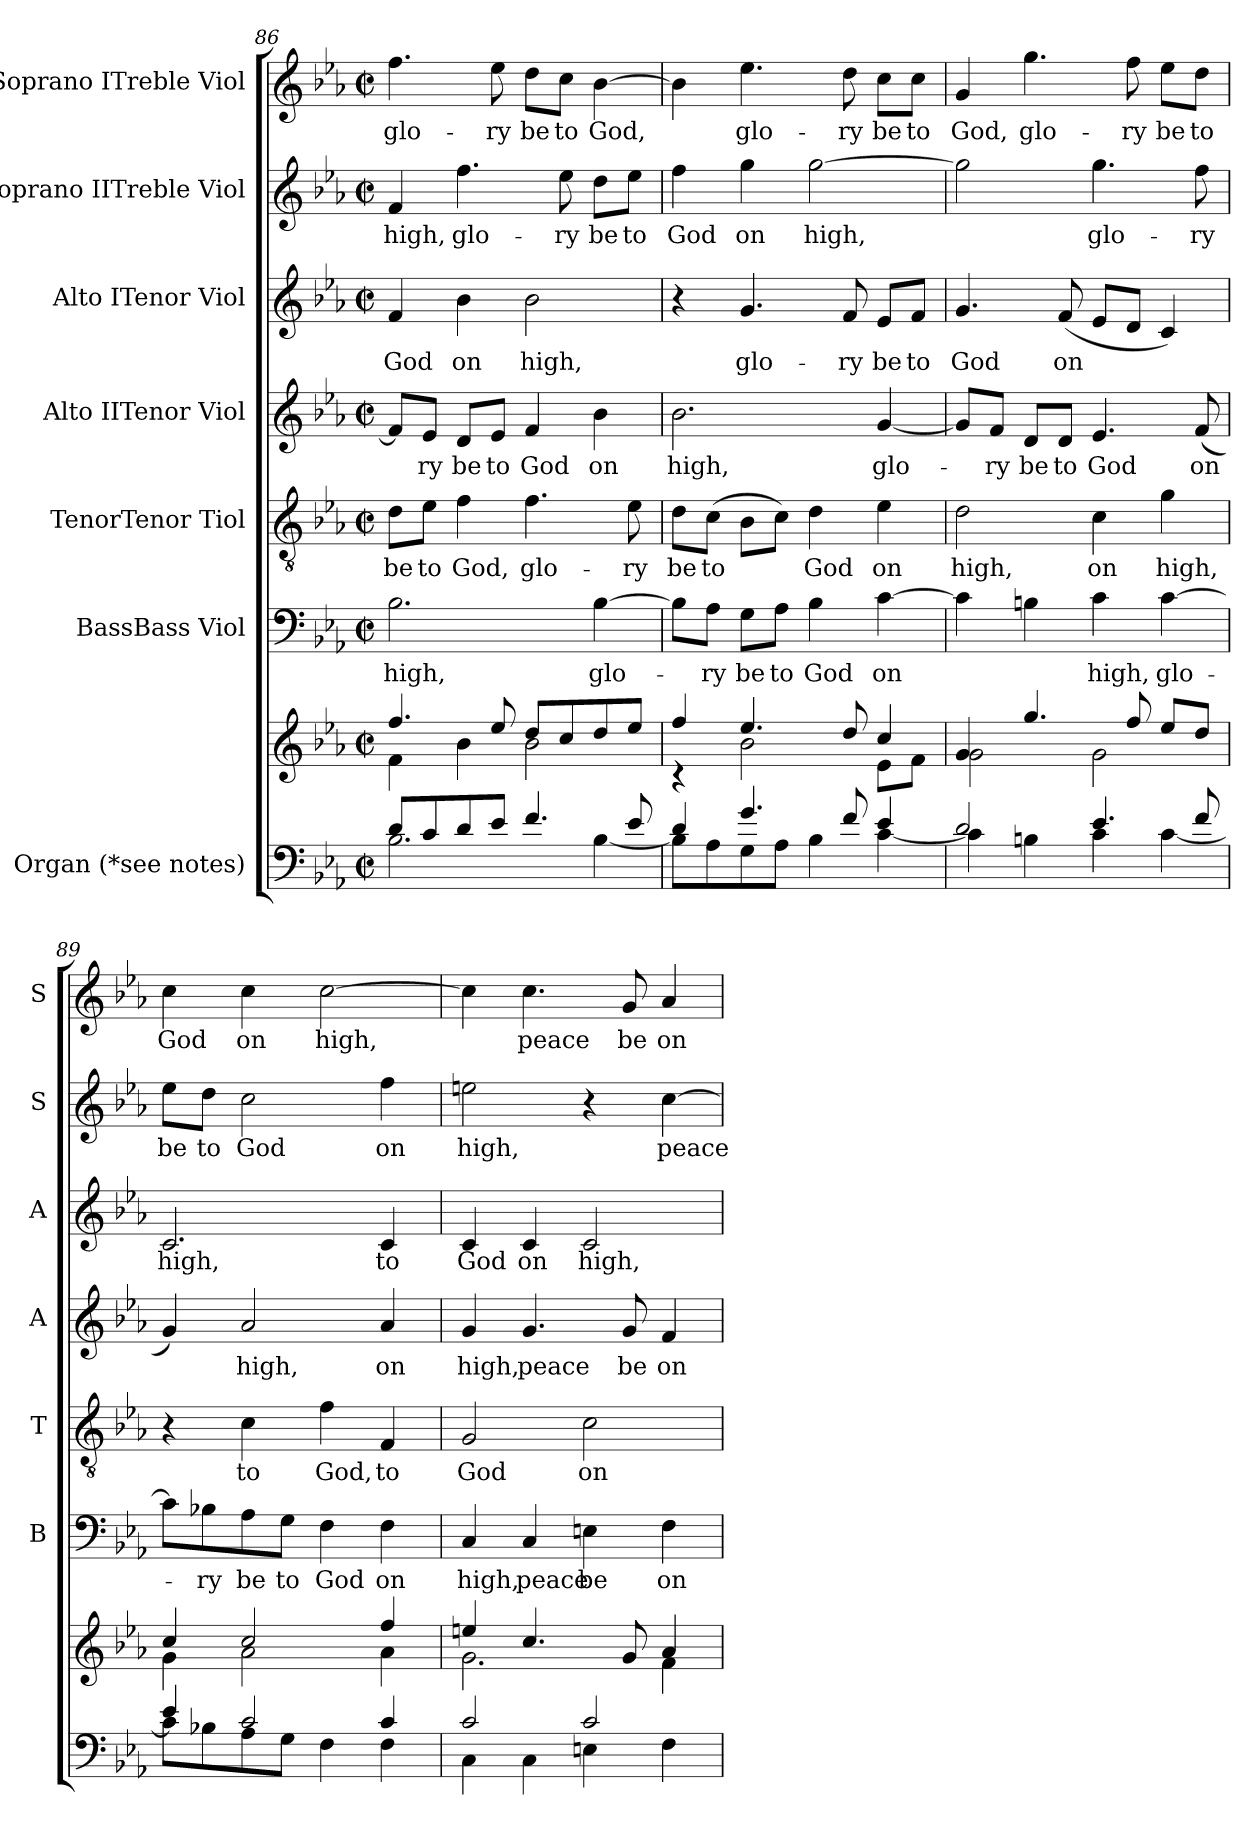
**kern	**kern	**kern	**text	**kern	**text	**kern	**text	**kern	**text	**kern	**text	**kern	**text
*part7	*part7	*part6	*part6	*part5	*part5	*part4	*part4	*part3	*part3	*part2	*part2	*part1	*part1
*staff8	*staff7	*staff6	*staff6	*staff5	*staff5	*staff4	*staff4	*staff3	*staff3	*staff2	*staff2	*staff1	*staff1
*I"Organ (*see notes)	*	*I"BassBass Viol	*	*I"TenorTenor Tiol	*	*I"Alto IITenor Viol	*	*I"Alto ITenor Viol	*	*I"Soprano IITreble Viol	*	*I"Soprano ITreble Viol	*
*	*	*I'B	*	*I'T	*	*I'A	*	*I'A	*	*I'S	*	*I'S	*
!!LO:PB:g=z
*clefF4	*clefG2	*clefF4	*	*clefGv2	*	*clefG2	*	*clefG2	*	*clefG2	*	*clefG2	*
*	*	*	*	*ITrd7c12	*	*	*	*	*	*	*	*	*
*k[b-e-a-]	*k[b-e-a-]	*k[b-e-a-]	*	*k[b-e-a-]	*	*k[b-e-a-]	*	*k[b-e-a-]	*	*k[b-e-a-]	*	*k[b-e-a-]	*
*E-:	*E-:	*E-:	*	*E-:	*	*E-:	*	*E-:	*	*E-:	*	*E-:	*
*M2/2	*M2/2	*M2/2	*	*M2/2	*	*M2/2	*	*M2/2	*	*M2/2	*	*M2/2	*
*met(c|)	*met(c|)	*met(c|)	*	*met(c|)	*	*met(c|)	*	*met(c|)	*	*met(c|)	*	*met(c|)	*
=86	=86	=86	=86	=86	=86	=86	=86	=86	=86	=86	=86	=86	=86
*^	*^	*	*	*	*	*	*	*	*	*	*	*	*
!	!	!	!	!	!LO:LY:b	!	!LO:LY:b	!	!	!	!LO:LY:b	!	!LO:LY:b	!	!LO:LY:b
8d/L	2.B-\	4.ff/	4f\	2.B-\	high,	8D\L	be	8f/L]	.	4f/	God	4f/	high,	4.ff\	glo-
!	!	!	!	!	!	!	!LO:LY:b	!	!LO:LY:b	!	!	!	!	!	!
8c/	.	.	.	.	.	8E-\J	to	8e-/J	-ry	.	.	.	.	.	.
!	!	!	!	!	!	!	!LO:LY:b	!	!LO:LY:b	!	!LO:LY:b	!	!LO:LY:b	!	!
8d/	.	.	4b-\	.	.	4F\	God,	8d/L	be	4b-\	on	4.ff\	glo-	.	.
!	!	!	!	!	!	!	!	!	!LO:LY:b	!	!	!	!	!	!LO:LY:b
8e-/J	.	8ee-/	.	.	.	.	.	8e-/J	to	.	.	.	.	8ee-\	-ry
!	!	!	!	!	!	!	!LO:LY:b	!	!LO:LY:b	!	!LO:LY:b	!	!	!	!LO:LY:b
4.f/	.	8dd/L	2b-\	.	.	4.F\	glo-	4f/	God	2b-\	high,	.	.	8dd\L	be
!	!	!	!	!	!	!	!	!	!	!	!	!	!LO:LY:b	!	!LO:LY:b
.	.	8cc/	.	.	.	.	.	.	.	.	.	8ee-\	-ry	8cc\J	to
!	!	!	!	!	!LO:LY:b	!	!	!	!LO:LY:b	!	!	!	!LO:LY:b	!	!LO:LY:b
.	[<4B-\	8dd/	.	[>4B-\	glo-	.	.	4b-\	on	.	.	8dd\L	be	[>4b-\	God,
!	!	!	!	!	!	!	!LO:LY:b	!	!	!	!	!	!LO:LY:b	!	!
8e-/	.	8ee-/J	.	.	.	8E-\	-ry	.	.	.	.	8ee-\J	to	.	.
=87	=87	=87	=87	=87	=87	=87	=87	=87	=87	=87	=87	=87	=87	=87	=87
!	!	!	!	!	!	!	!LO:LY:b	!	!LO:LY:b	!	!	!	!LO:LY:b	!	!
4d/	8B-\L]	4ff/	4rc	8B-\L]	.	8D\L	be	2.b-\	high,	4r	.	4ff\	God	4b-\]	.
!	!	!	!	!	!LO:LY:b	!	!LO:LY:b	!	!	!	!	!	!	!	!
.	8A-\	.	.	8A-\J	-ry	(>8C\J	to	.	.	.	.	.	.	.	.
!	!	!	!	!	!LO:LY:b	!	!	!	!	!	!LO:LY:b	!	!LO:LY:b	!	!LO:LY:b
4.g/	8G\	4.ee-/	2b-\	8G\L	be	8BB-\L	.	.	.	4.g/	glo-	4gg\	on	4.ee-\	glo-
!	!	!	!	!	!LO:LY:b	!	!	!	!	!	!	!	!	!	!
.	8A-\J	.	.	8A-\J	to	8C\J)	.	.	.	.	.	.	.	.	.
!	!	!	!	!	!LO:LY:b	!	!LO:LY:b	!	!	!	!	!	!LO:LY:b	!	!
.	4B-\	.	.	4B-\	God	4D\	God	.	.	.	.	[>2gg\	high,	.	.
!	!	!	!	!	!	!	!	!	!	!	!LO:LY:b	!	!	!	!LO:LY:b
8f/	.	8dd/	.	.	.	.	.	.	.	8f/	-ry	.	.	8dd\	-ry
!	!	!	!	!	!LO:LY:b	!	!LO:LY:b	!	!LO:LY:b	!	!LO:LY:b	!	!	!	!LO:LY:b
4e-/	[<4c\	4cc/	8e-\L	[>4c\	on	4E-\	on	[<4g/	glo-	8e-/L	be	.	.	8cc\L	be
!	!	!	!	!	!	!	!	!	!	!	!LO:LY:b	!	!	!	!LO:LY:b
.	.	.	8f\J	.	.	.	.	.	.	8f/J	to	.	.	8cc\J	to
=88	=88	=88	=88	=88	=88	=88	=88	=88	=88	=88	=88	=88	=88	=88	=88
!	!	!	!	!	!	!	!LO:LY:b	!	!	!	!LO:LY:b	!	!	!	!LO:LY:b
2d/	4c\]	4g/	2g\	4c\]	.	2D\	high,	8g/L]	.	4.g/	God	2gg\]	.	4g/	God,
!	!	!	!	!	!	!	!	!	!LO:LY:b	!	!	!	!	!	!
.	.	.	.	.	.	.	.	8f/J	-ry	.	.	.	.	.	.
!	!	!	!	!	!	!	!	!	!LO:LY:b	!	!	!	!	!	!LO:LY:b
.	4Bn\	4.gg/	.	4Bn\	.	.	.	8d/L	be	.	.	.	.	4.gg\	glo-
!	!	!	!	!	!	!	!	!	!LO:LY:b	!	!LO:LY:b	!	!	!	!
.	.	.	.	.	.	.	.	8d/J	to	(<8f/	on	.	.	.	.
!	!	!	!	!	!LO:LY:b	!	!LO:LY:b	!	!LO:LY:b	!	!	!	!LO:LY:b	!	!
4.e-/	4c\	.	2g\	4c\	high,	4C\	on	4.e-/	God	8e-/L	.	4.gg\	glo-	.	.
!	!	!	!	!	!	!	!	!	!	!	!	!	!	!	!LO:LY:b
.	.	8ff/	.	.	.	.	.	.	.	8d/J	.	.	.	8ff\	-ry
!	!	!	!	!	!LO:LY:b	!	!LO:LY:b	!	!	!	!	!	!	!	!LO:LY:b
.	[<4c\	8ee-/L	.	[>4c\	glo-	4G\	high,	.	.	4c/)	.	.	.	8ee-\L	be
!	!	!	!	!	!	!	!	!	!LO:LY:b	!	!	!	!LO:LY:b	!	!LO:LY:b
8f/	.	8dd/J	.	.	.	.	.	(<8f/	on	.	.	8ff\	-ry	8dd\J	to
!!LO:LB:g=z
=89	=89	=89	=89	=89	=89	=89	=89	=89	=89	=89	=89	=89	=89	=89	=89
!	!	!	!	!	!	!	!	!	!	!	!LO:LY:b	!	!LO:LY:b	!	!LO:LY:b
4e-/	8c\L]	4cc/	4g\	8c\L]	.	4r	.	4g/)	.	2.c/	high,	8ee-\L	be	4cc\	God
!	!	!	!	!	!LO:LY:b	!	!	!	!	!	!	!	!LO:LY:b	!	!
.	8B-X\	.	.	8B-X\	-ry	.	.	.	.	.	.	8dd\J	to	.	.
!	!	!	!	!	!LO:LY:b	!	!LO:LY:b	!	!LO:LY:b	!	!	!	!LO:LY:b	!	!LO:LY:b
2c/	8A-\	2cc/	2a-\	8A-\	be	4C\	to	2a-/	high,	.	.	2cc\	God	4cc\	on
!	!	!	!	!	!LO:LY:b	!	!	!	!	!	!	!	!	!	!
.	8G\J	.	.	8G\J	to	.	.	.	.	.	.	.	.	.	.
!	!	!	!	!	!LO:LY:b	!	!LO:LY:b	!	!	!	!	!	!	!	!LO:LY:b
.	4F\	.	.	4F\	God	4F\	God,	.	.	.	.	.	.	[>2cc\	high,
!	!	!	!	!	!LO:LY:b	!	!LO:LY:b	!	!LO:LY:b	!	!LO:LY:b	!	!LO:LY:b	!	!
4c/	4F\	4ff/	4a-\	4F\	on	4FF/	to	4a-/	on	4c/	to	4ff\	on	.	.
=90	=90	=90	=90	=90	=90	=90	=90	=90	=90	=90	=90	=90	=90	=90	=90
!	!	!	!	!	!LO:LY:b	!	!LO:LY:b	!	!LO:LY:b	!	!LO:LY:b	!	!LO:LY:b	!	!
2c/	4C\	4een/	2.g\	4C/	high,	2GG/	God	4g/	high,	4c/	God	2een\	high,	4cc\]	.
!	!	!	!	!	!LO:LY:b	!	!	!	!LO:LY:b	!	!LO:LY:b	!	!	!	!LO:LY:b
.	4C\	4.cc/	.	4C/	peace	.	.	4.g/	peace	4c/	on	.	.	4.cc\	peace
!	!	!	!	!	!LO:LY:b	!	!LO:LY:b	!	!	!	!LO:LY:b	!	!	!	!
2c/	4En\	.	.	4En\	be	2C\	on	.	.	2c/	high,	4r	.	.	.
!	!	!	!	!	!	!	!	!	!LO:LY:b	!	!	!	!	!	!LO:LY:b
.	.	8g/	.	.	.	.	.	8g/	be	.	.	.	.	8g/	be
!	!	!	!	!	!LO:LY:b	!	!	!	!LO:LY:b	!	!	!	!LO:LY:b	!	!LO:LY:b
.	4F\	4a-/	4f\	4F\	on	.	.	4f/	on	.	.	[>4cc\	peace	4a-/	on
*v	*v	*	*	*	*	*	*	*	*	*	*	*	*	*	*
*	*v	*v	*	*	*	*	*	*	*	*	*	*	*	*
=	=	=	=	=	=	=	=	=	=	=	=	=	=
*-	*-	*-	*-	*-	*-	*-	*-	*-	*-	*-	*-	*-	*-
